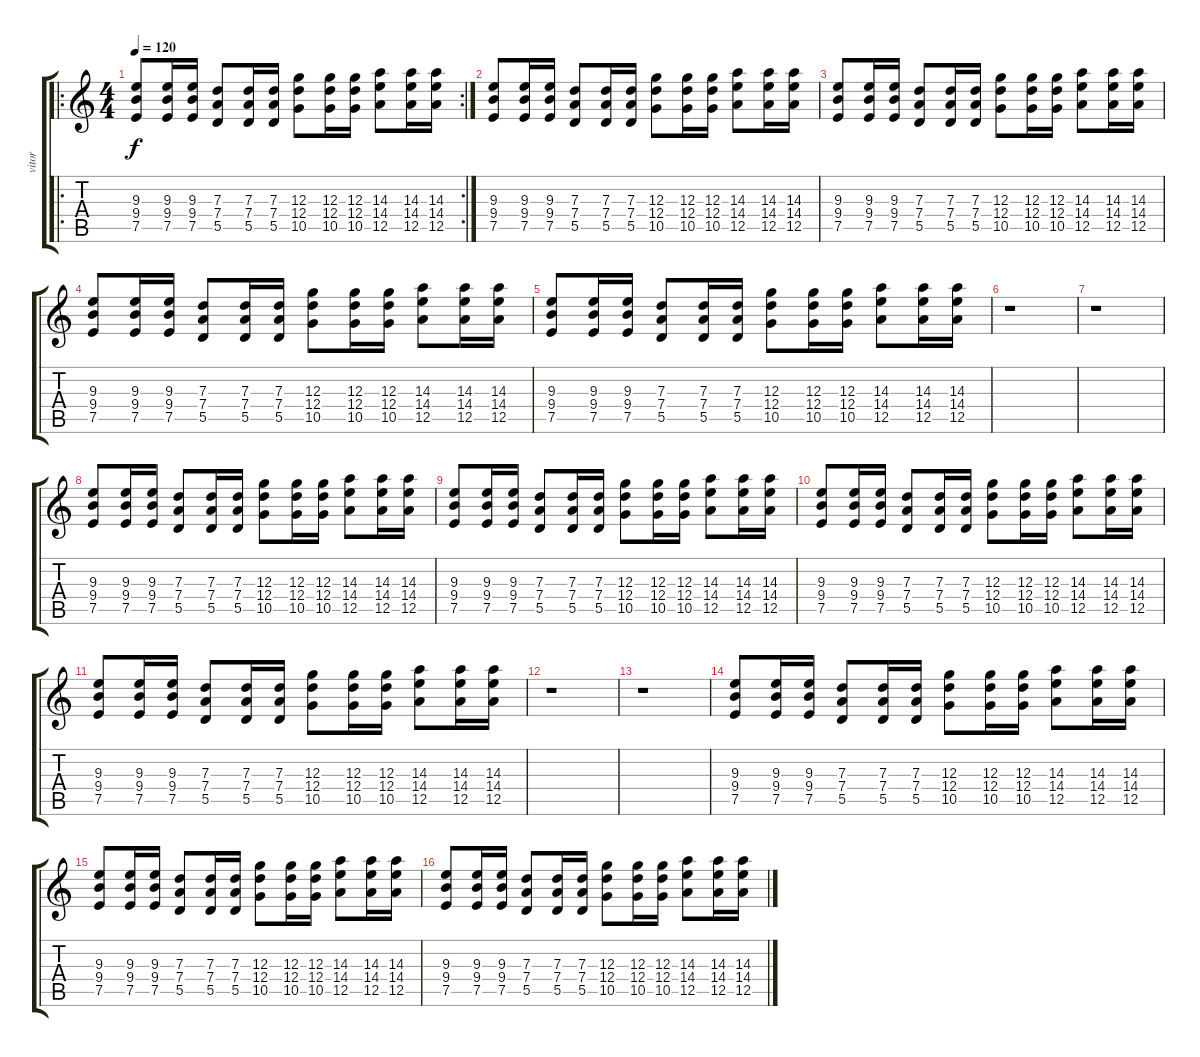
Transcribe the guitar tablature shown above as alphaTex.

\track ("vitor" "vitor") {instrument overdrivenguitar}
\staff {score tabs}
\tuning (E4 B3 G3 D3 A2 E2) {hide}
\ro
\rc 2
\ts (4 4)
\tempo 120
\clef g2
\ks c
(9.3 9.4 7.5).8{dy f instrument overdrivenguitar} (9.3 9.4 7.5).16 (9.3 9.4 7.5).16 (7.3 7.4 5.5).8 (7.3 7.4 5.5).16 (7.3 7.4 5.5).16 (12.3 12.4 10.5).8 (12.3 12.4 10.5).16 (12.3 12.4 10.5).16 (14.3 14.4 12.5).8 (14.3 14.4 12.5).16 (14.3 14.4 12.5).16 |
(9.3 9.4 7.5).8 (9.3 9.4 7.5).16 (9.3 9.4 7.5).16 (7.3 7.4 5.5).8 (7.3 7.4 5.5).16 (7.3 7.4 5.5).16 (12.3 12.4 10.5).8 (12.3 12.4 10.5).16 (12.3 12.4 10.5).16 (14.3 14.4 12.5).8 (14.3 14.4 12.5).16 (14.3 14.4 12.5).16 |
(9.3 9.4 7.5).8 (9.3 9.4 7.5).16 (9.3 9.4 7.5).16 (7.3 7.4 5.5).8 (7.3 7.4 5.5).16 (7.3 7.4 5.5).16 (12.3 12.4 10.5).8 (12.3 12.4 10.5).16 (12.3 12.4 10.5).16 (14.3 14.4 12.5).8 (14.3 14.4 12.5).16 (14.3 14.4 12.5).16 |
(9.3 9.4 7.5).8 (9.3 9.4 7.5).16 (9.3 9.4 7.5).16 (7.3 7.4 5.5).8 (7.3 7.4 5.5).16 (7.3 7.4 5.5).16 (12.3 12.4 10.5).8 (12.3 12.4 10.5).16 (12.3 12.4 10.5).16 (14.3 14.4 12.5).8 (14.3 14.4 12.5).16 (14.3 14.4 12.5).16 |
(9.3 9.4 7.5).8 (9.3 9.4 7.5).16 (9.3 9.4 7.5).16 (7.3 7.4 5.5).8 (7.3 7.4 5.5).16 (7.3 7.4 5.5).16 (12.3 12.4 10.5).8 (12.3 12.4 10.5).16 (12.3 12.4 10.5).16 (14.3 14.4 12.5).8 (14.3 14.4 12.5).16 (14.3 14.4 12.5).16 |
r.1 |
r.1 |
(9.3 9.4 7.5).8 (9.3 9.4 7.5).16 (9.3 9.4 7.5).16 (7.3 7.4 5.5).8 (7.3 7.4 5.5).16 (7.3 7.4 5.5).16 (12.3 12.4 10.5).8 (12.3 12.4 10.5).16 (12.3 12.4 10.5).16 (14.3 14.4 12.5).8 (14.3 14.4 12.5).16 (14.3 14.4 12.5).16 |
(9.3 9.4 7.5).8 (9.3 9.4 7.5).16 (9.3 9.4 7.5).16 (7.3 7.4 5.5).8 (7.3 7.4 5.5).16 (7.3 7.4 5.5).16 (12.3 12.4 10.5).8 (12.3 12.4 10.5).16 (12.3 12.4 10.5).16 (14.3 14.4 12.5).8 (14.3 14.4 12.5).16 (14.3 14.4 12.5).16 |
(9.3 9.4 7.5).8 (9.3 9.4 7.5).16 (9.3 9.4 7.5).16 (7.3 7.4 5.5).8 (7.3 7.4 5.5).16 (7.3 7.4 5.5).16 (12.3 12.4 10.5).8 (12.3 12.4 10.5).16 (12.3 12.4 10.5).16 (14.3 14.4 12.5).8 (14.3 14.4 12.5).16 (14.3 14.4 12.5).16 |
(9.3 9.4 7.5).8 (9.3 9.4 7.5).16 (9.3 9.4 7.5).16 (7.3 7.4 5.5).8 (7.3 7.4 5.5).16 (7.3 7.4 5.5).16 (12.3 12.4 10.5).8 (12.3 12.4 10.5).16 (12.3 12.4 10.5).16 (14.3 14.4 12.5).8 (14.3 14.4 12.5).16 (14.3 14.4 12.5).16 |
r.1 |
r.1 |
(9.3 9.4 7.5).8 (9.3 9.4 7.5).16 (9.3 9.4 7.5).16 (7.3 7.4 5.5).8 (7.3 7.4 5.5).16 (7.3 7.4 5.5).16 (12.3 12.4 10.5).8 (12.3 12.4 10.5).16 (12.3 12.4 10.5).16 (14.3 14.4 12.5).8 (14.3 14.4 12.5).16 (14.3 14.4 12.5).16 |
(9.3 9.4 7.5).8 (9.3 9.4 7.5).16 (9.3 9.4 7.5).16 (7.3 7.4 5.5).8 (7.3 7.4 5.5).16 (7.3 7.4 5.5).16 (12.3 12.4 10.5).8 (12.3 12.4 10.5).16 (12.3 12.4 10.5).16 (14.3 14.4 12.5).8 (14.3 14.4 12.5).16 (14.3 14.4 12.5).16 |
(9.3 9.4 7.5).8 (9.3 9.4 7.5).16 (9.3 9.4 7.5).16 (7.3 7.4 5.5).8 (7.3 7.4 5.5).16 (7.3 7.4 5.5).16 (12.3 12.4 10.5).8 (12.3 12.4 10.5).16 (12.3 12.4 10.5).16 (14.3 14.4 12.5).8 (14.3 14.4 12.5).16 (14.3 14.4 12.5).16
